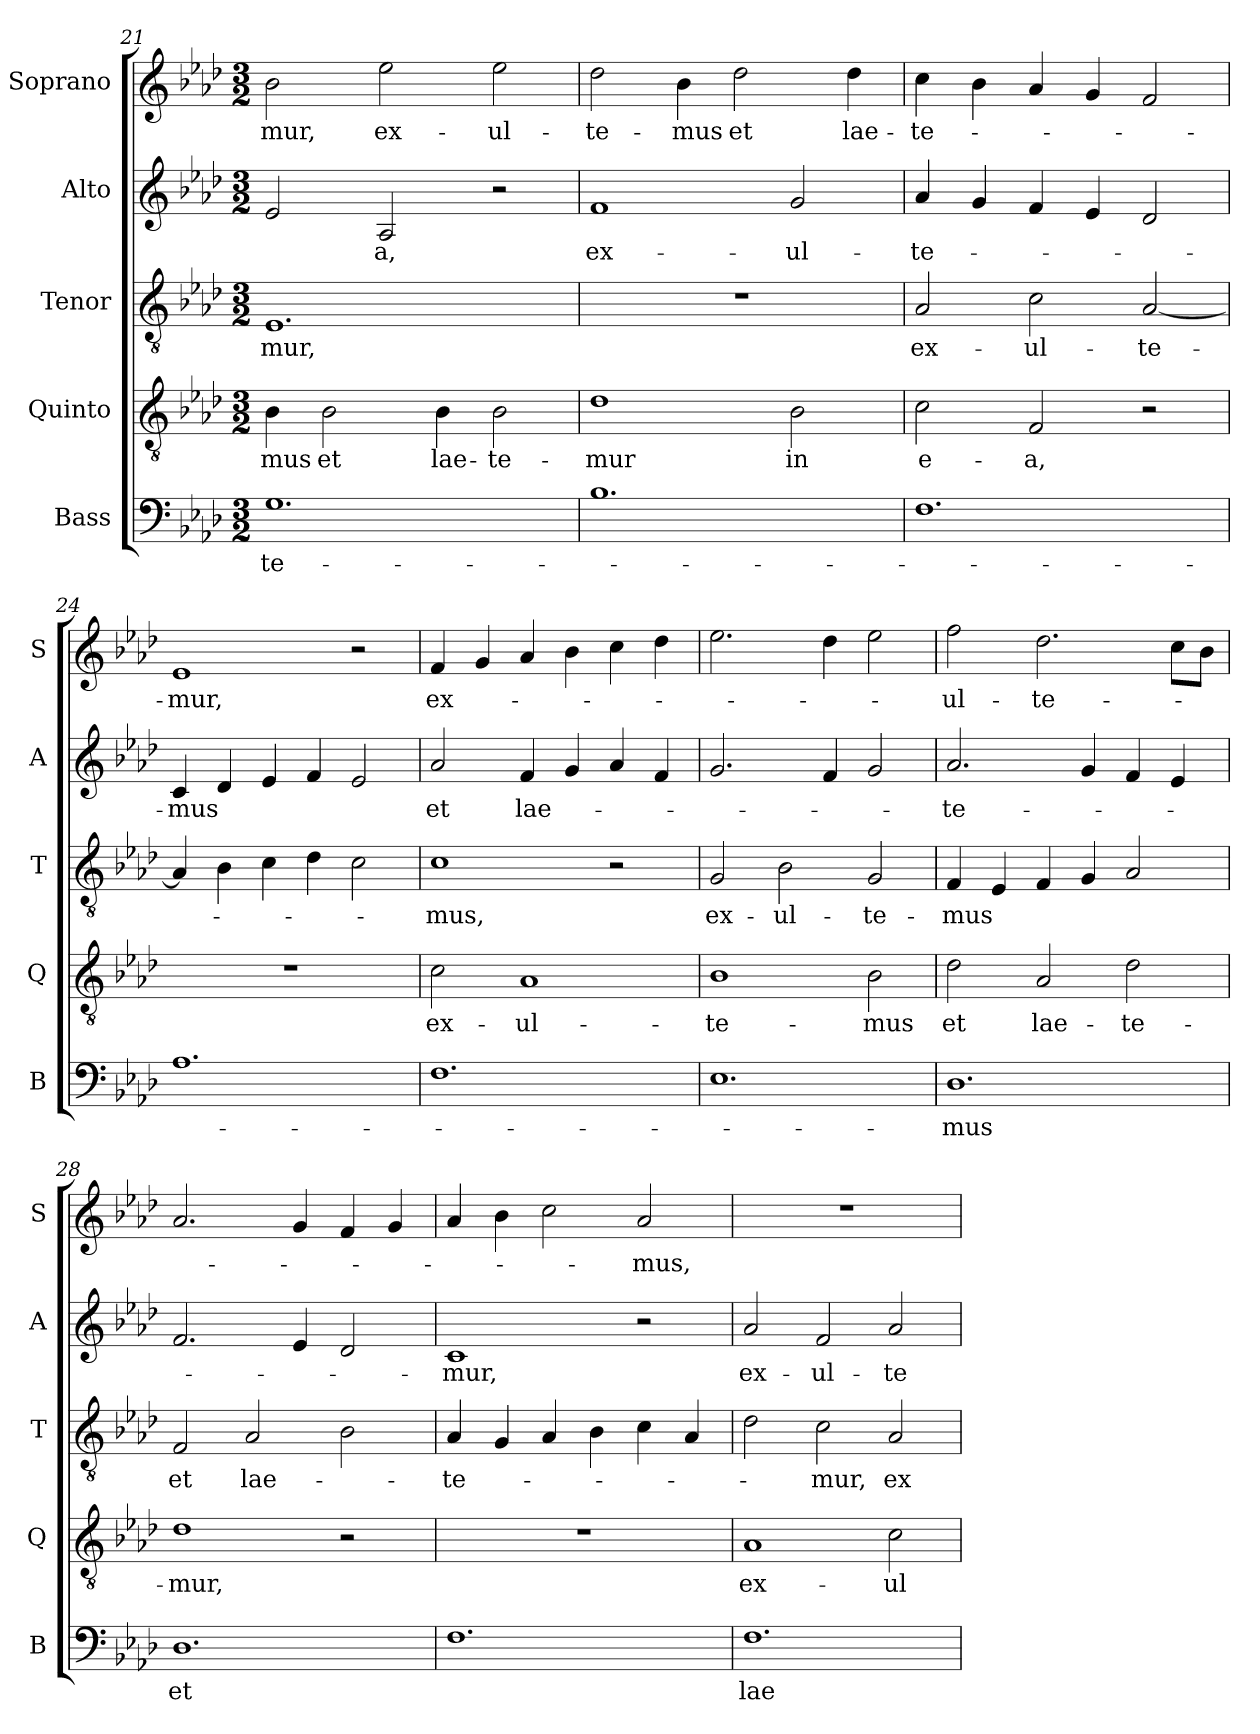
**kern	**text	**kern	**text	**kern	**text	**kern	**text	**kern	**text
*part5	*part5	*part4	*part4	*part3	*part3	*part2	*part2	*part1	*part1
*staff5	*staff5	*staff4	*staff4	*staff3	*staff3	*staff2	*staff2	*staff1	*staff1
*I"Bass	*	*I"Quinto	*	*I"Tenor	*	*I"Alto	*	*I"Soprano	*
*I'B	*	*I'Q	*	*I'T	*	*I'A	*	*I'S	*
*clefF4	*	*clefGv2	*	*clefGv2	*	*clefG2	*	*clefG2	*
*k[b-e-a-d-]	*	*k[b-e-a-d-]	*	*k[b-e-a-d-]	*	*k[b-e-a-d-]	*	*k[b-e-a-d-]	*
*A-:	*	*A-:	*	*A-:	*	*A-:	*	*A-:	*
*M3/2	*	*M3/2	*	*M3/2	*	*M3/2	*	*M3/2	*
=21	=21	=21	=21	=21	=21	=21	=21	=21	=21
!	!LO:LY:b	!	!LO:LY:b	!	!LO:LY:b	!	!	!	!LO:LY:b
1.G	-te-	4B-\	-mus	1.E-	-mur,	2e-/	.	2b-\	-mur,
!	!	!	!LO:LY:b	!	!	!	!	!	!
.	.	2B-\	et	.	.	.	.	.	.
!	!	!	!	!	!	!	!LO:LY:b	!	!LO:LY:b
.	.	.	.	.	.	2A-/	-a,	2ee-\	ex-
!	!	!	!LO:LY:b	!	!	!	!	!	!
.	.	4B-\	lae-	.	.	.	.	.	.
!	!	!	!LO:LY:b	!	!	!	!	!	!LO:LY:b
.	.	2B-\	-te-	.	.	2r	.	2ee-\	-ul-
=22	=22	=22	=22	=22	=22	=22	=22	=22	=22
!	!	!	!LO:LY:b	!	!	!	!LO:LY:b	!	!LO:LY:b
1.B-	.	1d-	-mur	1.r	.	1f	ex-	2dd-\	-te-
!	!	!	!	!	!	!	!	!	!LO:LY:b
.	.	.	.	.	.	.	.	4b-\	-mus
!	!	!	!	!	!	!	!	!	!LO:LY:b
.	.	.	.	.	.	.	.	2dd-\	et
!	!	!	!LO:LY:b	!	!	!	!LO:LY:b	!	!
.	.	2B-\	in	.	.	2g/	-ul-	.	.
!	!	!	!	!	!	!	!	!	!LO:LY:b
.	.	.	.	.	.	.	.	4dd-\	lae-
=23	=23	=23	=23	=23	=23	=23	=23	=23	=23
!	!	!	!LO:LY:b	!	!LO:LY:b	!	!LO:LY:b	!	!LO:LY:b
1.F	.	2c\	e-	2A-/	ex-	4a-/	-te-	4cc\	-te-
.	.	.	.	.	.	4g/	.	4b-\	.
!	!	!	!LO:LY:b	!	!LO:LY:b	!	!	!	!
.	.	2F/	-a,	2c\	-ul-	4f/	.	4a-/	.
.	.	.	.	.	.	4e-/	.	4g/	.
!	!	!	!	!	!LO:LY:b	!	!	!	!
.	.	2r	.	[2A-/	-te-	2d-/	.	2f/	.
!!LO:PB:g=z
=24	=24	=24	=24	=24	=24	=24	=24	=24	=24
!	!	!	!	!	!	!	!LO:LY:b	!	!LO:LY:b
1.A-	.	1.r	.	4A-/]	.	4c/	-mus	1e-	-mur,
.	.	.	.	4B-\	.	4d-/	.	.	.
.	.	.	.	4c\	.	4e-/	.	.	.
.	.	.	.	4d-\	.	4f/	.	.	.
.	.	.	.	2c\	.	2e-/	.	2r	.
=25	=25	=25	=25	=25	=25	=25	=25	=25	=25
!	!	!	!LO:LY:b	!	!LO:LY:b	!	!LO:LY:b	!	!LO:LY:b
1.F	.	2c\	ex-	1c	-mus,	2a-/	et	4f/	ex-
.	.	.	.	.	.	.	.	4g/	.
!	!	!	!LO:LY:b	!	!	!	!LO:LY:b	!	!
.	.	1A-	-ul-	.	.	4f/	lae-	4a-/	.
.	.	.	.	.	.	4g/	.	4b-\	.
.	.	.	.	2r	.	4a-/	.	4cc\	.
.	.	.	.	.	.	4f/	.	4dd-\	.
=26	=26	=26	=26	=26	=26	=26	=26	=26	=26
!	!	!	!LO:LY:b	!	!LO:LY:b	!	!	!	!
1.E-	.	1B-	-te-	2G/	ex-	2.g/	.	2.ee-\	.
!	!	!	!	!	!LO:LY:b	!	!	!	!
.	.	.	.	2B-\	-ul-	.	.	.	.
.	.	.	.	.	.	4f/	.	4dd-\	.
!	!	!	!LO:LY:b	!	!LO:LY:b	!	!	!	!
.	.	2B-\	-mus	2G/	-te-	2g/	.	2ee-\	.
=27	=27	=27	=27	=27	=27	=27	=27	=27	=27
!	!LO:LY:b	!	!LO:LY:b	!	!LO:LY:b	!	!LO:LY:b	!	!LO:LY:b
1.D-	-mus	2d-\	et	4F/	-mus	2.a-/	-te-	2ff\	-ul-
.	.	.	.	4E-/	.	.	.	.	.
!	!	!	!LO:LY:b	!	!	!	!	!	!LO:LY:b
.	.	2A-/	lae-	4F/	.	.	.	2.dd-\	-te-
.	.	.	.	4G/	.	4g/	.	.	.
!	!	!	!LO:LY:b	!	!	!	!	!	!
.	.	2d-\	-te-	2A-/	.	4f/	.	.	.
.	.	.	.	.	.	4e-/	.	8cc\L	.
.	.	.	.	.	.	.	.	8b-\J	.
=28	=28	=28	=28	=28	=28	=28	=28	=28	=28
!	!LO:LY:b	!	!LO:LY:b	!	!LO:LY:b	!	!	!	!
1.D-	et	1d-	-mur,	2F/	et	2.f/	.	2.a-/	.
!	!	!	!	!	!LO:LY:b	!	!	!	!
.	.	.	.	2A-/	lae-	.	.	.	.
.	.	.	.	.	.	4e-/	.	4g/	.
.	.	2r	.	2B-\	.	2d-/	.	4f/	.
.	.	.	.	.	.	.	.	4g/	.
!!LO:LB:g=z
=29	=29	=29	=29	=29	=29	=29	=29	=29	=29
!	!	!	!	!	!LO:LY:b	!	!LO:LY:b	!	!
1.F	.	1.r	.	4A-/	-te-	1c	-mur,	4a-/	.
.	.	.	.	4G/	.	.	.	4b-\	.
.	.	.	.	4A-/	.	.	.	2cc\	.
.	.	.	.	4B-\	.	.	.	.	.
!	!	!	!	!	!	!	!	!	!LO:LY:b
.	.	.	.	4c\	.	2r	.	2a-/	-mus,
.	.	.	.	4A-/	.	.	.	.	.
=30	=30	=30	=30	=30	=30	=30	=30	=30	=30
!	!LO:LY:b	!	!LO:LY:b	!	!	!	!LO:LY:b	!	!
1.F	lae-	1A-	ex-	2d-\	.	2a-/	ex-	1.r	.
!	!	!	!	!	!LO:LY:b	!	!LO:LY:b	!	!
.	.	.	.	2c\	-mur,	2f/	-ul-	.	.
!	!	!	!LO:LY:b	!	!LO:LY:b	!	!LO:LY:b	!	!
.	.	2c\	-ul-	2A-/	ex-	2a-/	-te-	.	.
=	=	=	=	=	=	=	=	=	=
*-	*-	*-	*-	*-	*-	*-	*-	*-	*-
